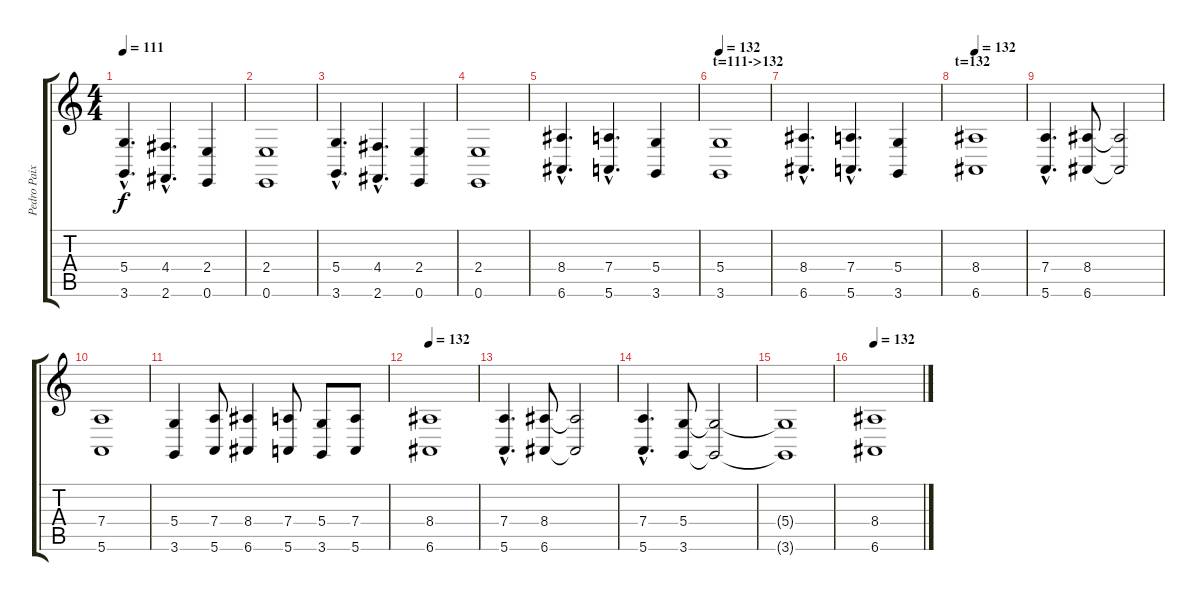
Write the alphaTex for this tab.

\track ("Pedro Paixao - Keyboard (String 1)" "Pedro Paix") {instrument stringensemble1}
\staff {score tabs}
\tuning (E4 B3 G3 D3 A2 E2) {hide}
\ts (4 4)
\tempo 111
\clef g2
\ks c
(5.4{hac} 3.6{hac}).4{d dy f} (4.4{hac} 2.6{hac}).4{d} (2.4 0.6).4 |
(2.4 0.6).1 |
(5.4{hac} 3.6{hac}).4{d} (4.4{hac} 2.6{hac}).4{d} (2.4 0.6).4 |
(2.4 0.6).1 |
(8.4{hac} 6.6{hac}).4{d} (7.4{hac} 5.6{hac}).4{d} (5.4 3.6).4 |
\section ("" "t=111->132")
\tempo 132
(5.4 3.6).1 |
(8.4{hac} 6.6{hac}).4{d} (7.4{hac} 5.6{hac}).4{d} (5.4 3.6).4 |
\section ("" "t=132")
\tempo 132
(8.4 6.6).1{volume 12 balance 13 instrument stringensemble1} |
(7.4{hac} 5.6{hac}).4{d} (8.4 6.6).8 (8.4{t} 6.6{t}).2 |
(7.4 5.6).1 |
(5.4 3.6).4 (7.4 5.6).8 (8.4 6.6).4 (7.4 5.6).8 (5.4 3.6).8 (7.4 5.6).8 |
\tempo 132
(8.4 6.6).1 |
(7.4{hac} 5.6{hac}).4{d} (8.4 6.6).8 (8.4{t} 6.6{t}).2 |
(7.4{hac} 5.6{hac}).4{d} (5.4 3.6).8 (5.4{t} 3.6{t}).2 |
(5.4{t} 3.6{t}).1 |
\section ("" "")
\tempo 132
(8.4 6.6).1{volume 12 balance 13 instrument stringensemble1}
